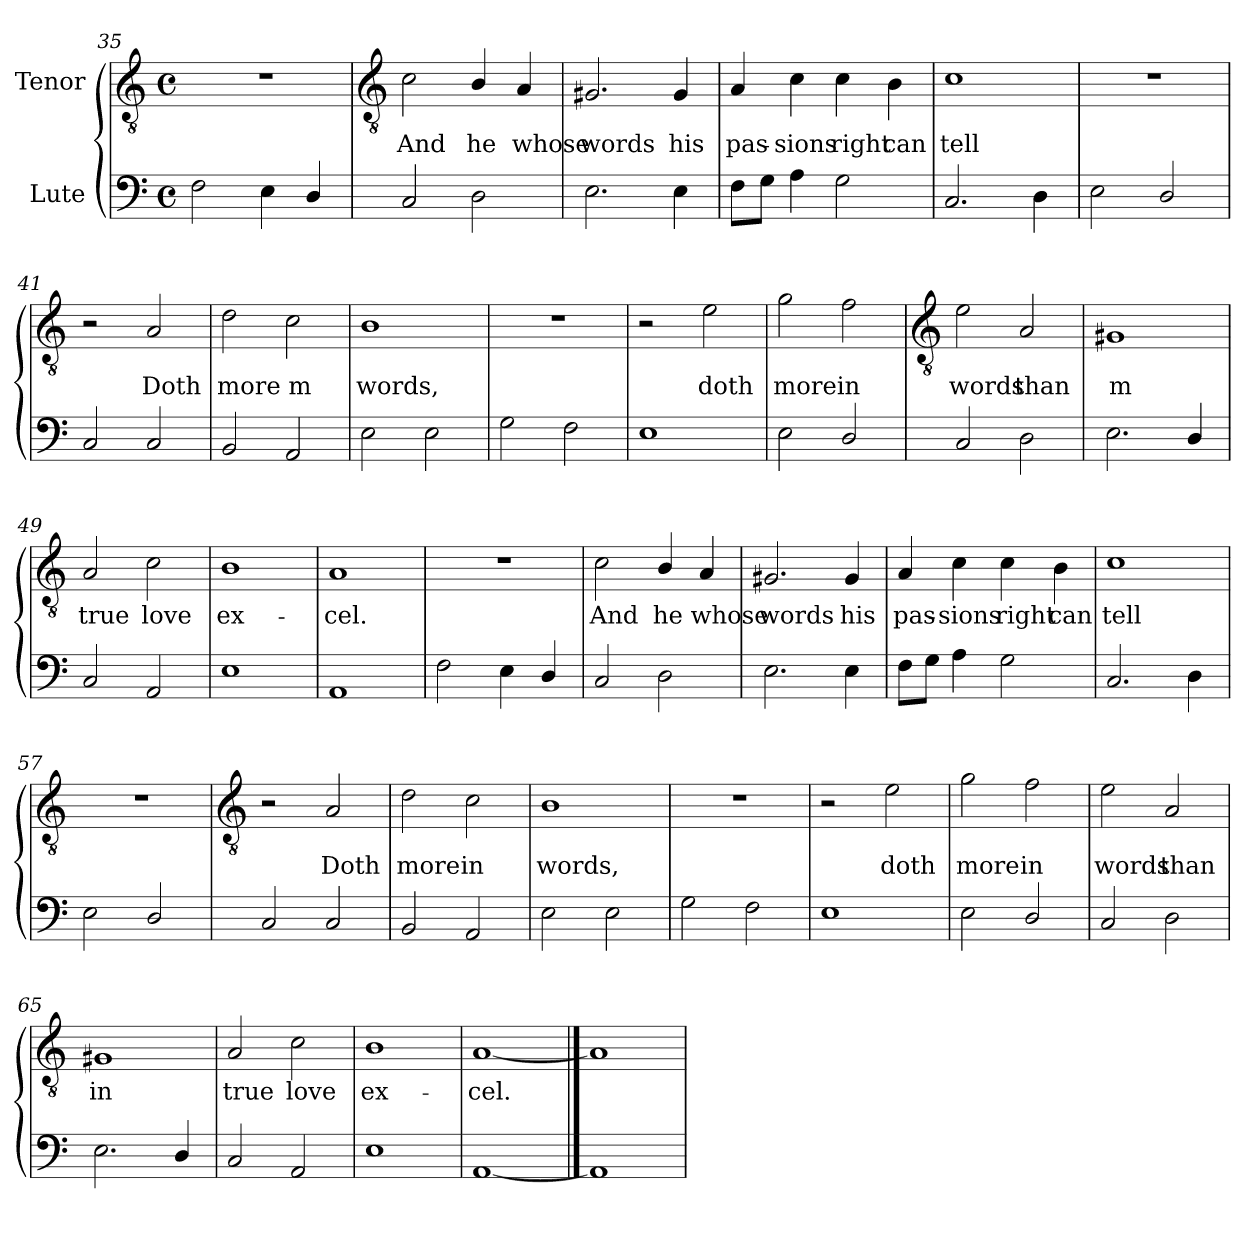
**kern	**kern	**text
*part2	*part1	*part1
*staff2	*staff1	*staff1
*I"Lute	*I"Tenor	*
*clefF4	*clefGv2	*
*k[]	*k[]	*
*C:	*C:	*
*M4/4	*M4/4	*
*met(c)	*met(c)	*
=35	=35	=35
2F	1r	.
4E	.	.
4D/	.	.
!!LO:LB:g=z
=36	=36	=36
*	*clefGv2	*
!	!	!LO:LY:b
2C	2c	And
!	!	!LO:LY:b
2D	4B/	he
!	!	!LO:LY:b
.	4A	whose
=37	=37	=37
!	!	!LO:LY:b
2.E	2.G#X	words
!	!	!LO:LY:b
4E	4G#	his
=38	=38	=38
!	!	!LO:LY:b
8FL	4A	pas-
8GJ	.	.
!	!	!LO:LY:b
4A	4c	-sions
!	!	!LO:LY:b
2G	4c	right
!	!	!LO:LY:b
.	4B	can
=39	=39	=39
!	!	!LO:LY:b
2.C	1c	tell
4D	.	.
=40	=40	=40
2E	1r	.
2D/	.	.
=41	=41	=41
2C	2r	.
!	!	!LO:LY:b
2C	2A	Doth
=42	=42	=42
!	!	!LO:LY:b
2BB	2d	more
!	!	!LO:LY:b
2AA	2c	m
=43	=43	=43
!	!	!LO:LY:b
2E	1B	words,
2E	.	.
=44	=44	=44
2G	1r	.
2F	.	.
=45	=45	=45
1E	2r	.
!	!	!LO:LY:b
.	2e	doth
=46	=46	=46
!	!	!LO:LY:b
2E	2g	more
!	!	!LO:LY:b
2D/	2f	in
!!LO:LB:g=z
=47	=47	=47
*	*clefGv2	*
!	!	!LO:LY:b
2C	2e	words
!	!	!LO:LY:b
2D	2A	than
=48	=48	=48
!	!	!LO:LY:b
2.E	1G#X	m
4D/	.	.
=49	=49	=49
!	!	!LO:LY:b
2C	2A	true
!	!	!LO:LY:b
2AA	2c	love
=50	=50	=50
!	!	!LO:LY:b
1E	1B	ex-
=51	=51	=51
!	!	!LO:LY:b
1AA	1A	-cel.
=52	=52	=52
2F	1r	.
4E	.	.
4D/	.	.
=53	=53	=53
!	!	!LO:LY:b
2C	2c	And
!	!	!LO:LY:b
2D	4B/	he
!	!	!LO:LY:b
.	4A	whose
=54	=54	=54
!	!	!LO:LY:b
2.E	2.G#X	words
!	!	!LO:LY:b
4E	4G#	his
=55	=55	=55
!	!	!LO:LY:b
8FL	4A	pas-
8GJ	.	.
!	!	!LO:LY:b
4A	4c	-sions
!	!	!LO:LY:b
2G	4c	right
!	!	!LO:LY:b
.	4B	can
=56	=56	=56
!	!	!LO:LY:b
2.C	1c	tell
4D	.	.
=57	=57	=57
2E	1r	.
2D/	.	.
!!LO:LB:g=z
=58	=58	=58
*	*clefGv2	*
2C	2r	.
!	!	!LO:LY:b
2C	2A	Doth
=59	=59	=59
!	!	!LO:LY:b
2BB	2d	more
!	!	!LO:LY:b
2AA	2c	in
=60	=60	=60
!	!	!LO:LY:b
2E	1B	words,
2E	.	.
=61	=61	=61
2G	1r	.
2F	.	.
=62	=62	=62
1E	2r	.
!	!	!LO:LY:b
.	2e	doth
=63	=63	=63
!	!	!LO:LY:b
2E	2g	more
!	!	!LO:LY:b
2D/	2f	in
=64	=64	=64
!	!	!LO:LY:b
2C	2e	words
!	!	!LO:LY:b
2D	2A	than
=65	=65	=65
!	!	!LO:LY:b
2.E	1G#X	in
4D/	.	.
=66	=66	=66
!	!	!LO:LY:b
2C	2A	true
!	!	!LO:LY:b
2AA	2c	love
=67	=67	=67
!	!	!LO:LY:b
1E	1B	ex-
=68	=68	=68
!	!	!LO:LY:b
[1AA	[1A	-cel.
==69	==69	==69
1AA]	1A]	.
=	=	=
*-	*-	*-
